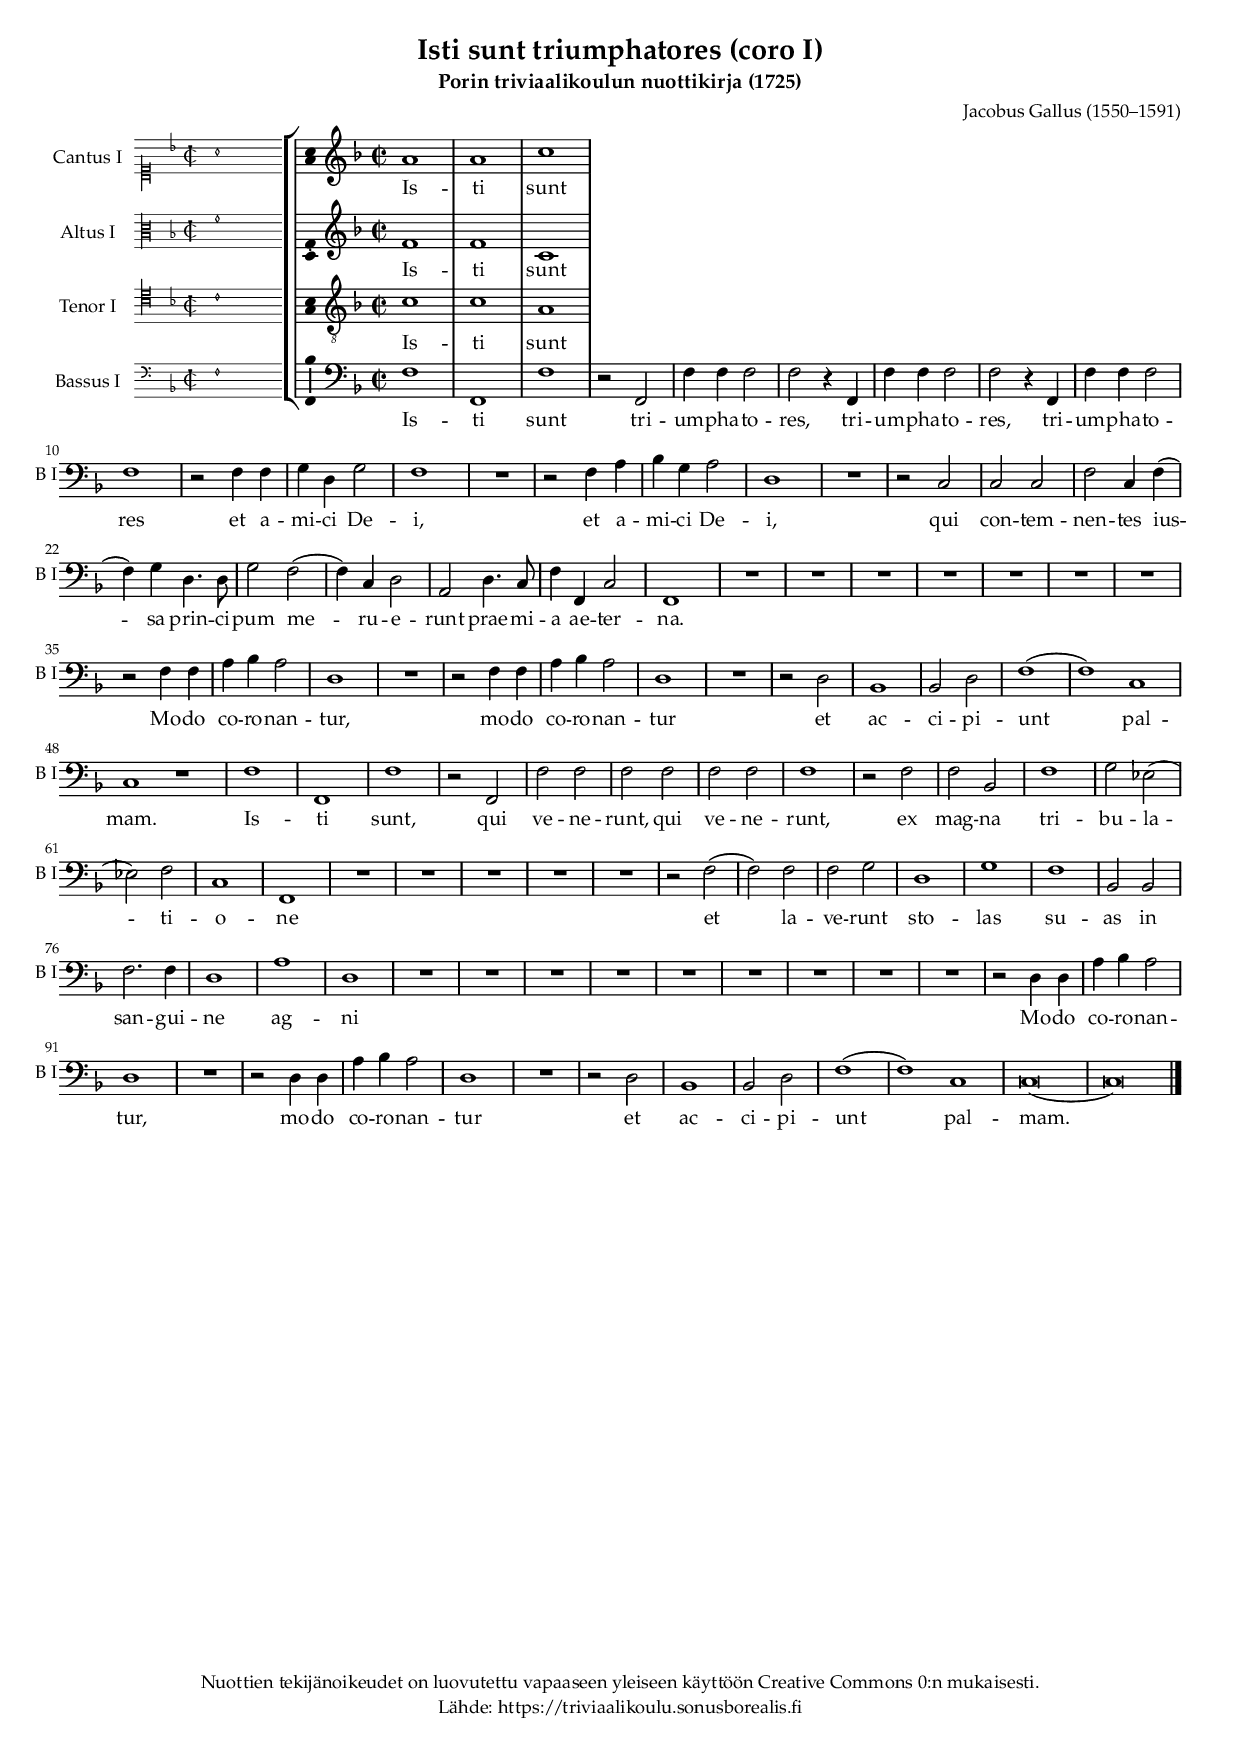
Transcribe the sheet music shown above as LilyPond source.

\version "2.20.0"
\include "suomi.ly"



stanzaOneLyricsChoirOne = \lyricmode {
    Is -- ti  sunt
    tri -- um -- pha -- to -- res,
    tri -- um -- pha -- to -- res,
    tri -- um -- pha -- to -- res
    et a -- mi -- ci De -- i,
    et a -- mi -- ci De -- i,

    qui con -- tem -- nen -- tes ius -- sa
    prin -- ci -- pum me -- ru -- e -- runt
    prae -- mi -- a ae -- ter -- na.

    Mo -- do co -- ro -- nan -- tur,
    mo -- do co -- ro -- nan -- tur
    et ac -- ci -- pi -- unt pal -- mam.

    Is -- ti  sunt,
    qui ve -- ne -- runt,
    qui ve -- ne -- runt,
    ex mag -- na tri -- bu -- la -- ti -- o -- ne
    et la -- ve -- runt sto -- las su -- _ _ as
    in san -- gui -- ne ag -- ni

    Mo -- do co -- ro -- nan -- tur,
    mo -- do co -- ro -- nan -- tur
    et ac -- ci -- pi -- unt pal -- mam.
}

stanzaOneLyricsChoirOneAlto = \lyricmode {
    Is -- ti  sunt
    tri -- um -- pha -- to -- res,
    tri -- um -- pha -- to -- res,
    tri -- um -- pha -- to -- res
    et a -- mi -- ci De -- i,
    et a -- mi -- ci De -- i,

    qui con -- tem -- nen -- tes ius -- sa
    prin -- ci -- pum me -- ru -- e -- runt
    prae -- mi -- a ae -- ter -- na.

    Mo -- do co -- ro -- nan -- tur,
    mo -- do co -- ro -- nan -- tur
    et ac -- ci -- pi -- unt 
    pal -- _ _ _ _ _ _ _ _ _ _ _ mam.

    Is -- ti  sunt,
    qui ve -- ne -- runt,
    qui ve -- ne -- runt,
    ex mag -- na tri -- bu -- la -- ti -- o -- _ _ _ ne
    et la -- ve -- runt sto -- las su -- as
    in san -- gui -- ne ag -- ni

    Mo -- do co -- ro -- nan -- tur,
    mo -- do co -- ro -- nan -- tur
    et ac -- ci -- pi -- unt
    pal -- _ _ _ _ _ _ _ _ _ _ _ mam.
}

stanzaOneLyricsChoirOneTenor = \lyricmode {
    Is -- ti  sunt
    tri -- um -- pha -- to -- res,
    tri -- um -- pha -- to -- res,
    tri -- um -- pha -- to -- res
    et a -- mi -- ci De -- i,
    et a -- mi -- ci De -- i,

    qui con -- tem -- nen -- tes ius -- sa
    prin -- ci -- pum me -- ru -- e -- runt
    prae -- mi -- a ae -- ter -- na.

    Mo -- do co -- ro -- nan -- tur,
    mo -- do co -- ro -- nan -- tur
    et ac -- ci -- pi -- unt pal -- mam.

    Is -- ti  sunt,
    qui ve -- ne -- runt,
    qui ve -- ne -- runt,
    ex mag -- na tri -- bu -- la -- ti -- o -- ne
    et la -- ve -- runt sto -- las su -- as
    in san -- gui -- ne ag -- _ _ _ ni

    Mo -- do co -- ro -- nan -- tur,
    mo -- do co -- ro -- nan -- tur
    et ac -- ci -- pi -- unt pal -- mam.
}

stanzaOneLyricsChoirTwo = \lyricmode {
    Is -- ti  sunt
    tri -- um -- pha -- to -- res,
    tri -- um -- pha -- to -- res,
    tri -- um -- pha -- to -- res
    et a -- mi -- ci De -- i,
    et a -- mi -- ci De -- i,

    qui con -- tem -- nen -- tes ius -- sa
    prin -- ci -- pum me -- ru -- e -- runt
    prae -- mi -- a ae -- ter -- na.

    Mo -- do co -- ro -- nan -- tur,
    mo -- do co -- ro -- nan -- tur
    et ac -- ci -- pi -- unt pal -- mam.

    Is -- ti  sunt,
    qui ve -- ne -- runt,
    qui ve -- ne -- runt,
    ex mag -- na tri -- bu -- la -- ti -- o -- ne
    et la -- ve -- runt sto -- las su -- _ as
    in san -- gui -- ne ag -- ni

    Mo -- do co -- ro -- nan -- tur,
    mo -- do co -- ro -- nan -- tur
    et ac -- ci -- pi -- unt pal -- mam.
}

stanzaOneLyricsChoirTwoAlto = \lyricmode {
    Is -- ti  sunt
    tri -- um -- pha -- to -- res,
    tri -- um -- pha -- to -- res,
    tri -- um -- pha -- to -- res
    et a -- mi -- ci De -- i,
    et a -- mi -- ci De -- i,

    qui con -- tem -- nen -- tes ius -- sa
    prin -- ci -- pum me -- ru -- e -- runt
    prae -- mi -- a ae -- ter -- na.

    Mo -- do co -- ro -- nan -- tur,
    mo -- do co -- ro -- nan -- tur
    et ac -- ci -- pi -- unt 
    pal -- _ _ _ _ mam.

    Is -- ti  sunt,
    qui ve -- ne -- runt,
    qui ve -- ne -- runt,
    ex mag -- na tri -- bu -- la -- ti -- o -- _ ne
    et la -- ve -- runt sto -- las su -- as
    in san -- gui -- ne ag -- ni

    Mo -- do co -- ro -- nan -- tur,
    mo -- do co -- ro -- nan -- tur
    et ac -- ci -- pi -- unt
    pal -- _ _ _ _ mam.
}

stanzaOneLyricsChoirTwoTenor = \lyricmode {
    Is -- ti  sunt
    tri -- um -- pha -- to -- res,
    tri -- um -- pha -- to -- res,
    tri -- um -- pha -- to -- res
    et a -- mi -- ci De -- i,
    et a -- mi -- ci De -- i,

    qui con -- tem -- nen -- tes ius -- sa
    prin -- ci -- pum me -- ru -- e -- runt
    prae -- mi -- a ae -- ter -- na.

    Mo -- do co -- ro -- nan -- tur,
    mo -- do co -- ro -- nan -- tur
    et ac -- ci -- pi -- unt pal -- mam.

    Is -- ti  sunt,
    qui ve -- ne -- runt,
    qui ve -- ne -- runt,
    ex mag -- na tri -- bu -- la -- ti -- o -- ne
    et la -- ve -- runt sto -- las su -- as
    in san -- gui -- ne ag -- ni

    Mo -- do co -- ro -- nan -- tur,
    mo -- do co -- ro -- nan -- tur
    et ac -- ci -- pi -- unt pal -- mam.
}



stanzaOneLyricsBass = \lyricmode {
    Is -- ti  sunt
    tri -- um -- pha -- to -- res,
    tri -- um -- pha -- to -- res,
    tri -- um -- pha -- to -- res
    et a -- mi -- ci De -- i,
    et a -- mi -- ci De -- i,

    qui con -- tem -- nen -- tes ius -- sa
    prin -- ci -- pum me -- ru -- e -- runt
    prae -- mi -- a ae -- ter -- na.

    Mo -- do co -- ro -- nan -- tur,
    mo -- do co -- ro -- nan -- tur
    et ac -- ci -- pi -- unt pal -- mam.

    Is -- ti  sunt,
    qui ve -- ne -- runt,
    qui ve -- ne -- runt,
    ex mag -- na tri -- bu -- la -- ti -- o -- ne
    et la -- ve -- runt sto -- las su -- as
    in san -- gui -- ne ag -- ni

    Mo -- do co -- ro -- nan -- tur,
    mo -- do co -- ro -- nan -- tur
    et ac -- ci -- pi -- unt pal -- mam.
}


% First choir

SopranoOneMusic = \relative c'' {
	\set Staff.instrumentName = #"Cantus I"
	\set Staff.shortInstrumentName = "C I"

	\incipit { \clef "mensural-c1" \key f \major \time 2/2 a'1 }

	a1 | a | c |
}

AltoOneMusic = \relative c' {
	\set Staff.instrumentName = #"Altus I"
	\set Staff.shortInstrumentName = "A I"

	\incipit { \clef "mensural-c3" \key f \major \time 2/2 f'1 }

	f1 | f | c |
}

TenoreOneMusic = \relative c' {
	\set Staff.instrumentName = #"Tenor I"
	\set Staff.shortInstrumentName = "T I"

	\incipit { \clef "mensural-c4" \key f \major \time 2/2 c'1 }

	\clef "treble_8"
	c1 | c | a |
}

BassOneMusic = \relative c {
	\set Staff.instrumentName = #"Bassus I"
	\set Staff.shortInstrumentName = "B I"

	\incipit { \clef "mensural-f" \key f \major \time 2/2 f1 }

	\clef bass
	f1 | f, | f' | r2 f, | f'4 f f2 | f r4 f, | f' f f2 |
	f r4 f, | f' f f2 | f1 | r2 f4 f | g d g2 | f1 | R |
	r2 f4 a | b g a2 | d,1 | R | 

	r2 c | c c | f c4 f( | f) g d4. d8 |
	g2 f( | f4) c d2 | a d4. c8 | f4 f, c'2 | f,1 |
	\repeat unfold 7 { R | }

	r2 f'4 f | a b a2 | d,1 | R |
	r2 f4 f | a b a2 | d,1 | R |
	r2 d | b1 | b2 d | f1( | 
	\set Timing.measureLength = #(ly:make-moment 4/2)
	f) c | c r |
	\set Timing.measureLength = #(ly:make-moment 2/2)

	f | f, | f' | r2 f, | f' f | f f | f f | f1 |
	r2 f | f b, | f'1 | g2 es( | es) f | c1 | f, |
	\repeat unfold 5 { R | }

	r2 f'( | f) f | f g | d1 | g | f | b,2 b | f'2. f4 | d1 | a' | d, |
	\repeat unfold 9 { R | }

	r2 d4 d | a' b a2 | d,1 | R |
	r2 d4 d | a' b a2 | d,1 | R |
	r2 d | b1 | b2 d | 
	
	% d\breve | c1 | f,breve 
	f1( | 
	\set Timing.measureLength = #(ly:make-moment 4/2)
	f) c | c\breve( | c) \bar "|."
}



\include "isti-sunt-triumphatores.header.ily"

\header {
  title = "Isti sunt triumphatores (coro I)"
}


\score {
  \new StaffGroup = choirOneStaff <<
    \new Staff <<
      \new Voice = "Soprano" {
    \global
        \SopranoOneMusic
      }
     \new Lyrics \lyricsto "Soprano" {
       \stanzaOneLyricsChoirOne
     }
    >>
    \new Staff <<
      \new Voice = "Alto" {
        \global
        \AltoOneMusic
      }
     \new Lyrics \lyricsto "Alto" {
       \stanzaOneLyricsChoirOneAlto
     }
    >>
    \new Staff <<
      \new Voice = "Tenore" {
        \global
        \TenoreOneMusic
      }
      \new Lyrics \lyricsto "Tenore" {
       \stanzaOneLyricsChoirOneTenor
      }
    >>
    \new Staff <<
      \new Voice = "Bass" {
        \global
        \BassOneMusic
      }
      \new Lyrics \lyricsto "Bass" {
       \stanzaOneLyricsBass
      }
    >>
  >>

  \midi {
    \tempo 4 = 160
  }
  \layout {
    \context {
      \Staff
      \consists "Ambitus_engraver"

    }
    indent = 4\cm
    incipit-width = 2.5\cm
    \context {
     \Score
     \override VerticalAxisGroup.remove-first = ##t
    }
  }
}
